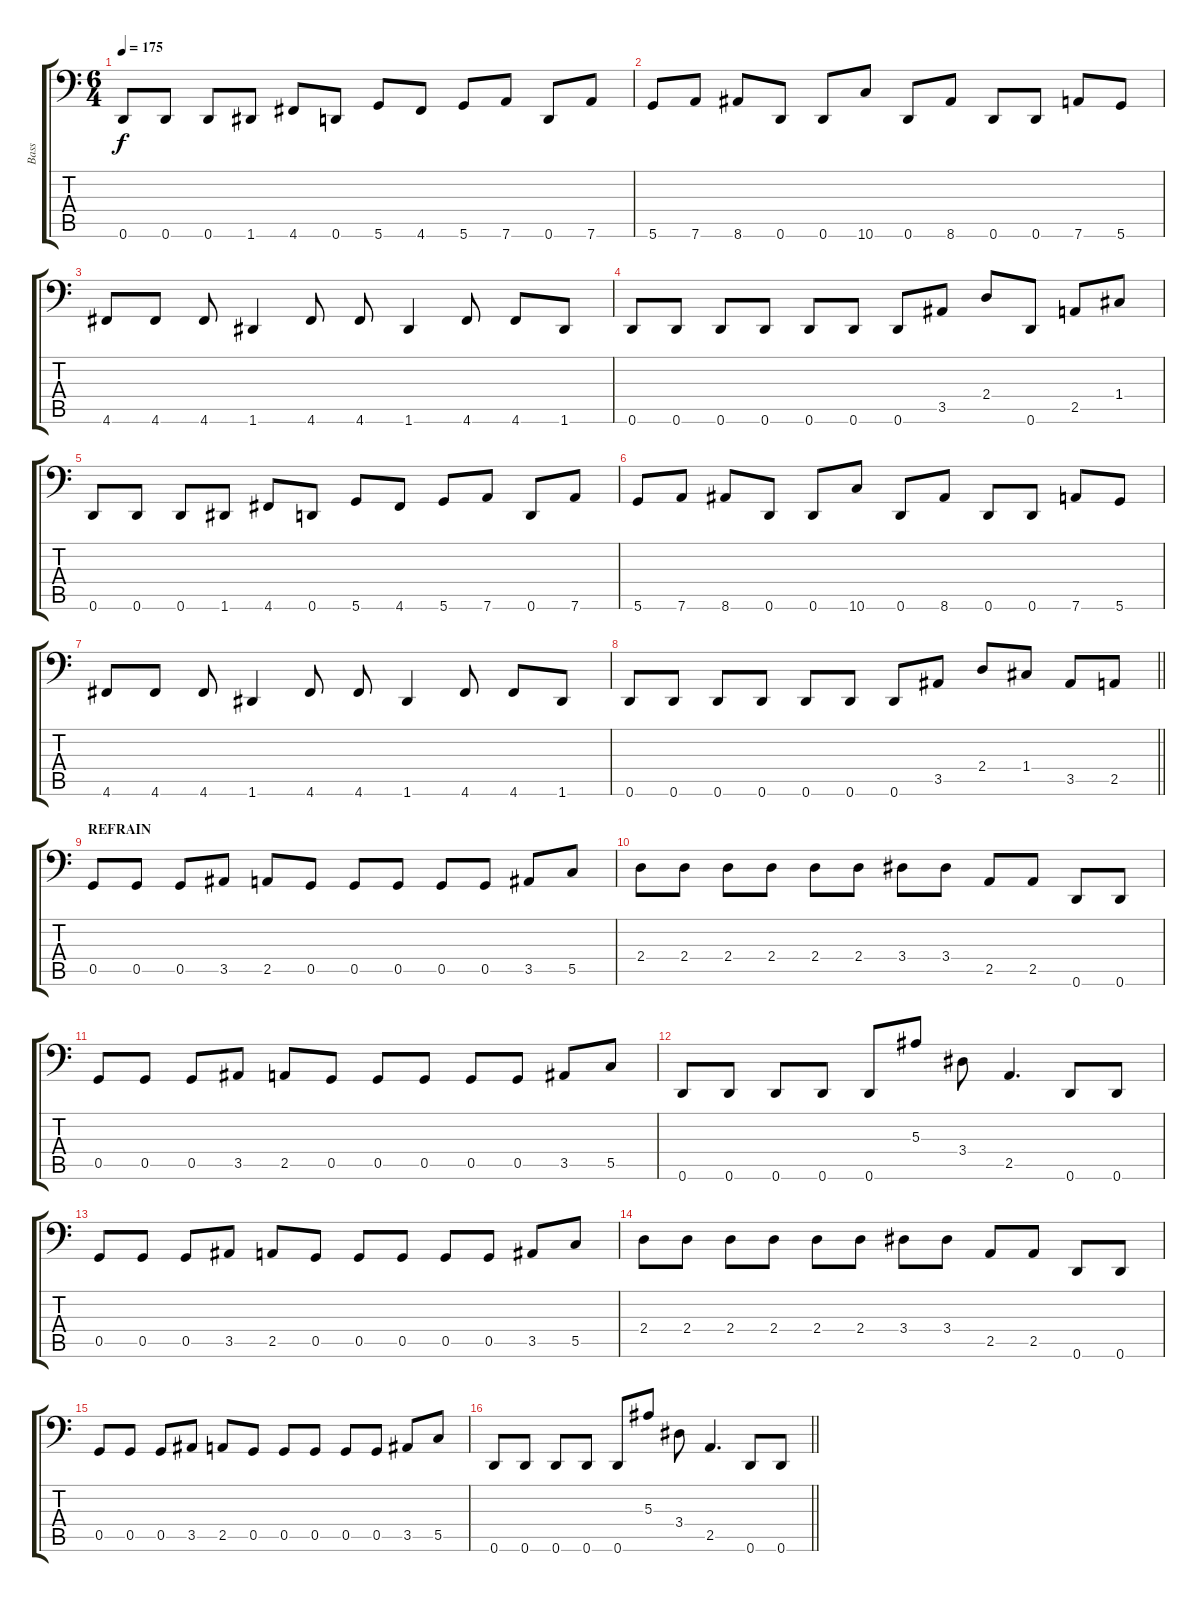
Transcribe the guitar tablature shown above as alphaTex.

\track ("Bass" "Bass") {instrument electricbassfinger}
\staff {score tabs}
\tuning (D3 A2 F2 C2 G1 D1) {hide}
\ts (6 4)
\tempo 175
\clef f4
\ks c
0.6.8{dy f} 0.6.8 0.6.8 1.6.8 4.6.8 0.6.8 5.6.8 4.6.8 5.6.8 7.6.8 0.6.8 7.6.8 |
5.6.8 7.6.8 8.6.8 0.6.8 0.6.8 10.6.8 0.6.8 8.6.8 0.6.8 0.6.8 7.6.8 5.6.8 |
4.6.8 4.6.8 4.6.8 1.6.4 4.6.8 4.6.8 1.6.4 4.6.8 4.6.8 1.6.8 |
0.6.8 0.6.8 0.6.8 0.6.8 0.6.8 0.6.8 0.6.8 3.5.8 2.4.8 0.6.8 2.5.8 1.4.8 |
0.6.8 0.6.8 0.6.8 1.6.8 4.6.8 0.6.8 5.6.8 4.6.8 5.6.8 7.6.8 0.6.8 7.6.8 |
5.6.8 7.6.8 8.6.8 0.6.8 0.6.8 10.6.8 0.6.8 8.6.8 0.6.8 0.6.8 7.6.8 5.6.8 |
4.6.8 4.6.8 4.6.8 1.6.4 4.6.8 4.6.8 1.6.4 4.6.8 4.6.8 1.6.8 |
\barLineRight lightlight
0.6.8 0.6.8 0.6.8 0.6.8 0.6.8 0.6.8 0.6.8 3.5.8 2.4.8 1.4.8 3.5.8 2.5.8 |
\section ("" "REFRAIN")
0.5.8 0.5.8 0.5.8 3.5.8 2.5.8 0.5.8 0.5.8 0.5.8 0.5.8 0.5.8 3.5.8 5.5.8 |
2.4.8 2.4.8 2.4.8 2.4.8 2.4.8 2.4.8 3.4.8 3.4.8 2.5.8 2.5.8 0.6.8 0.6.8 |
0.5.8 0.5.8 0.5.8 3.5.8 2.5.8 0.5.8 0.5.8 0.5.8 0.5.8 0.5.8 3.5.8 5.5.8 |
0.6.8 0.6.8 0.6.8 0.6.8 0.6.8 5.3.8 3.4.8 2.5.4{d} 0.6.8 0.6.8 |
0.5.8 0.5.8 0.5.8 3.5.8 2.5.8 0.5.8 0.5.8 0.5.8 0.5.8 0.5.8 3.5.8 5.5.8 |
2.4.8 2.4.8 2.4.8 2.4.8 2.4.8 2.4.8 3.4.8 3.4.8 2.5.8 2.5.8 0.6.8 0.6.8 |
0.5.8 0.5.8 0.5.8 3.5.8 2.5.8 0.5.8 0.5.8 0.5.8 0.5.8 0.5.8 3.5.8 5.5.8 |
\barLineRight lightlight
0.6.8 0.6.8 0.6.8 0.6.8 0.6.8 5.3.8 3.4.8 2.5.4{d} 0.6.8 0.6.8
